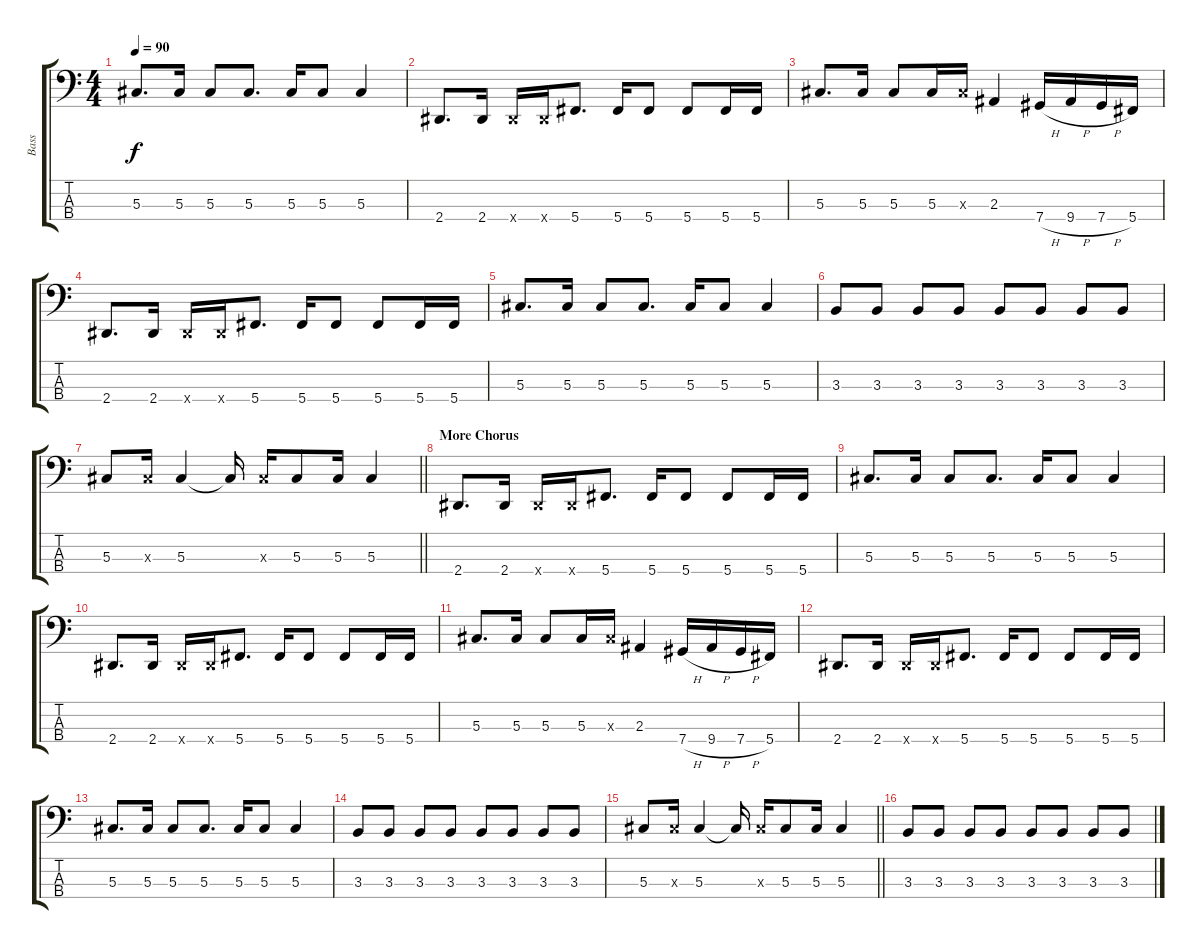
\track ("Bass" "Bass") {instrument electricbassfinger}
\staff {score tabs}
\tuning (Gb2 Db2 Ab1 Db1) {hide}
\ts (4 4)
\tempo 90
\clef f4
\ks c
5.3.8{d dy f} 5.3.16 5.3.8 5.3.8{d} 5.3.16 5.3.8 5.3.4 |
2.4.8{d} 2.4.16 2.4{x}.16 2.4{x}.16 5.4.8{d} 5.4.16 5.4.8 5.4.8 5.4.16 5.4.16 |
5.3.8{d} 5.3.16 5.3.8 5.3.16 5.3{x}.16 2.3.4 7.4{h}.16 9.4{h}.16 7.4{h}.16 5.4.16 |
2.4.8{d} 2.4.16 2.4{x}.16 2.4{x}.16 5.4.8{d} 5.4.16 5.4.8 5.4.8 5.4.16 5.4.16 |
5.3.8{d} 5.3.16 5.3.8 5.3.8{d} 5.3.16 5.3.8 5.3.4 |
3.3.8 3.3.8 3.3.8 3.3.8 3.3.8 3.3.8 3.3.8 3.3.8 |
\barLineRight lightlight
5.3.8 5.3{x}.16 5.3.4 5.3{t}.16 5.3{x}.16 5.3.8 5.3.16 5.3.4 |
\section ("" "More Chorus")
2.4.8{d} 2.4.16 2.4{x}.16 2.4{x}.16 5.4.8{d} 5.4.16 5.4.8 5.4.8 5.4.16 5.4.16 |
5.3.8{d} 5.3.16 5.3.8 5.3.8{d} 5.3.16 5.3.8 5.3.4 |
2.4.8{d} 2.4.16 2.4{x}.16 2.4{x}.16 5.4.8{d} 5.4.16 5.4.8 5.4.8 5.4.16 5.4.16 |
5.3.8{d} 5.3.16 5.3.8 5.3.16 5.3{x}.16 2.3.4 7.4{h}.16 9.4{h}.16 7.4{h}.16 5.4.16 |
2.4.8{d} 2.4.16 2.4{x}.16 2.4{x}.16 5.4.8{d} 5.4.16 5.4.8 5.4.8 5.4.16 5.4.16 |
5.3.8{d} 5.3.16 5.3.8 5.3.8{d} 5.3.16 5.3.8 5.3.4 |
3.3.8 3.3.8 3.3.8 3.3.8 3.3.8 3.3.8 3.3.8 3.3.8 |
\barLineRight lightlight
5.3.8 5.3{x}.16 5.3.4 5.3{t}.16 5.3{x}.16 5.3.8 5.3.16 5.3.4 |
3.3.8 3.3.8 3.3.8 3.3.8 3.3.8 3.3.8 3.3.8 3.3.8
